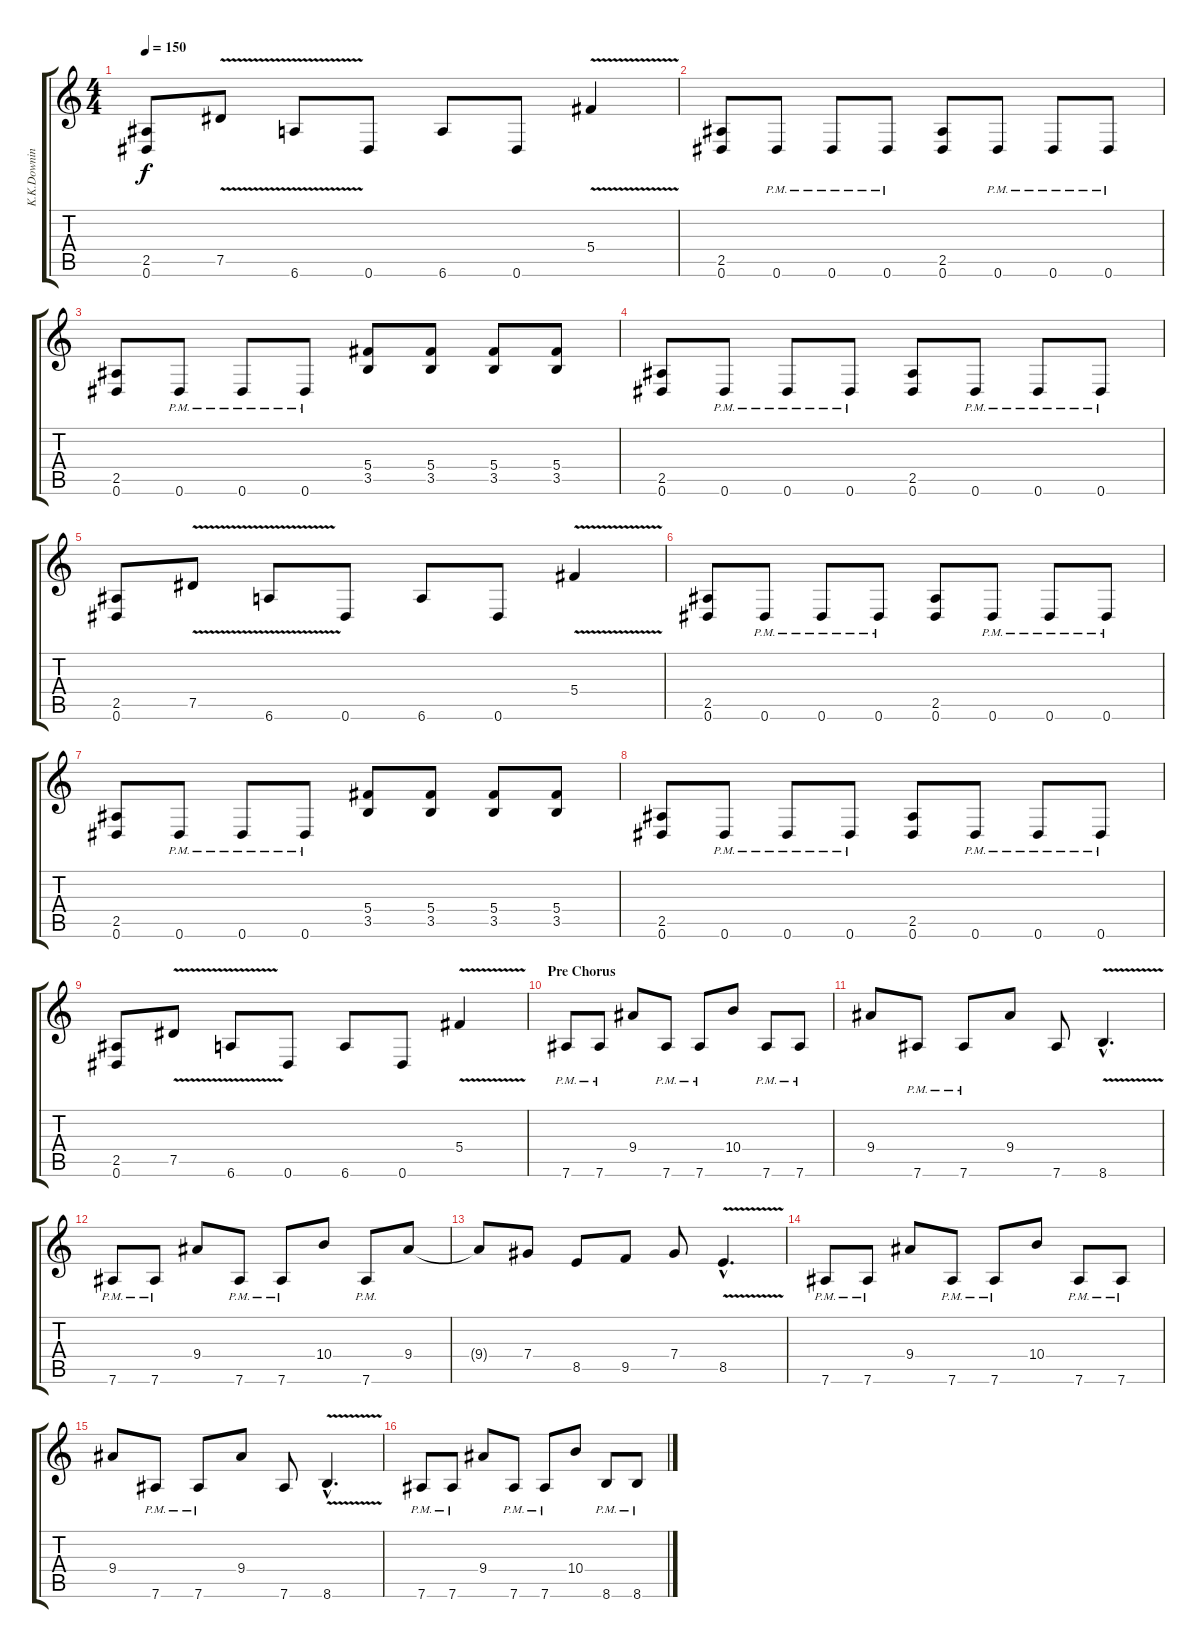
\track ("K.K.Downing" "K.K.Downin") {instrument distortionguitar}
\staff {score tabs}
\tuning (Eb4 Bb3 Gb3 Db3 Ab2 Eb2) {hide}
\ts (4 4)
\tempo 150
\clef g2
\ks c
(2.5 0.6).8{dy f} 7.5{v}.8 6.6{v}.8 0.6.8 6.6.8 0.6.8 5.4{v}.4 |
(2.5 0.6).8 0.6{pm}.8 0.6{pm}.8 0.6{pm}.8 (2.5 0.6).8 0.6{pm}.8 0.6{pm}.8 0.6{pm}.8 |
(2.5 0.6).8 0.6{pm}.8 0.6{pm}.8 0.6{pm}.8 (5.4 3.5).8 (5.4 3.5).8 (5.4 3.5).8 (5.4 3.5).8 |
(2.5 0.6).8 0.6{pm}.8 0.6{pm}.8 0.6{pm}.8 (2.5 0.6).8 0.6{pm}.8 0.6{pm}.8 0.6{pm}.8 |
(2.5 0.6).8 7.5{v}.8 6.6{v}.8 0.6.8 6.6.8 0.6.8 5.4{v}.4 |
(2.5 0.6).8 0.6{pm}.8 0.6{pm}.8 0.6{pm}.8 (2.5 0.6).8 0.6{pm}.8 0.6{pm}.8 0.6{pm}.8 |
(2.5 0.6).8 0.6{pm}.8 0.6{pm}.8 0.6{pm}.8 (5.4 3.5).8 (5.4 3.5).8 (5.4 3.5).8 (5.4 3.5).8 |
(2.5 0.6).8 0.6{pm}.8 0.6{pm}.8 0.6{pm}.8 (2.5 0.6).8 0.6{pm}.8 0.6{pm}.8 0.6{pm}.8 |
(2.5 0.6).8 7.5{v}.8 6.6{v}.8 0.6.8 6.6.8 0.6.8 5.4{v}.4 |
\section ("" "Pre Chorus")
7.6{pm}.8 7.6{pm}.8 9.4.8 7.6{pm}.8 7.6{pm}.8 10.4.8 7.6{pm}.8 7.6{pm}.8 |
9.4.8 7.6{pm}.8 7.6{pm}.8 9.4.8 7.6.8 8.6{v hac}.4{d} |
7.6{pm}.8 7.6{pm}.8 9.4.8 7.6{pm}.8 7.6{pm}.8 10.4.8 7.6{pm}.8 9.4.8 |
9.4{t}.8 7.4.8 8.5.8 9.5.8 7.4.8 8.5{v hac}.4{d} |
7.6{pm}.8 7.6{pm}.8 9.4.8 7.6{pm}.8 7.6{pm}.8 10.4.8 7.6{pm}.8 7.6{pm}.8 |
9.4.8 7.6{pm}.8 7.6{pm}.8 9.4.8 7.6.8 8.6{v hac}.4{d} |
7.6{pm}.8 7.6{pm}.8 9.4.8 7.6{pm}.8 7.6{pm}.8 10.4.8 8.6{pm}.8 8.6{pm}.8
